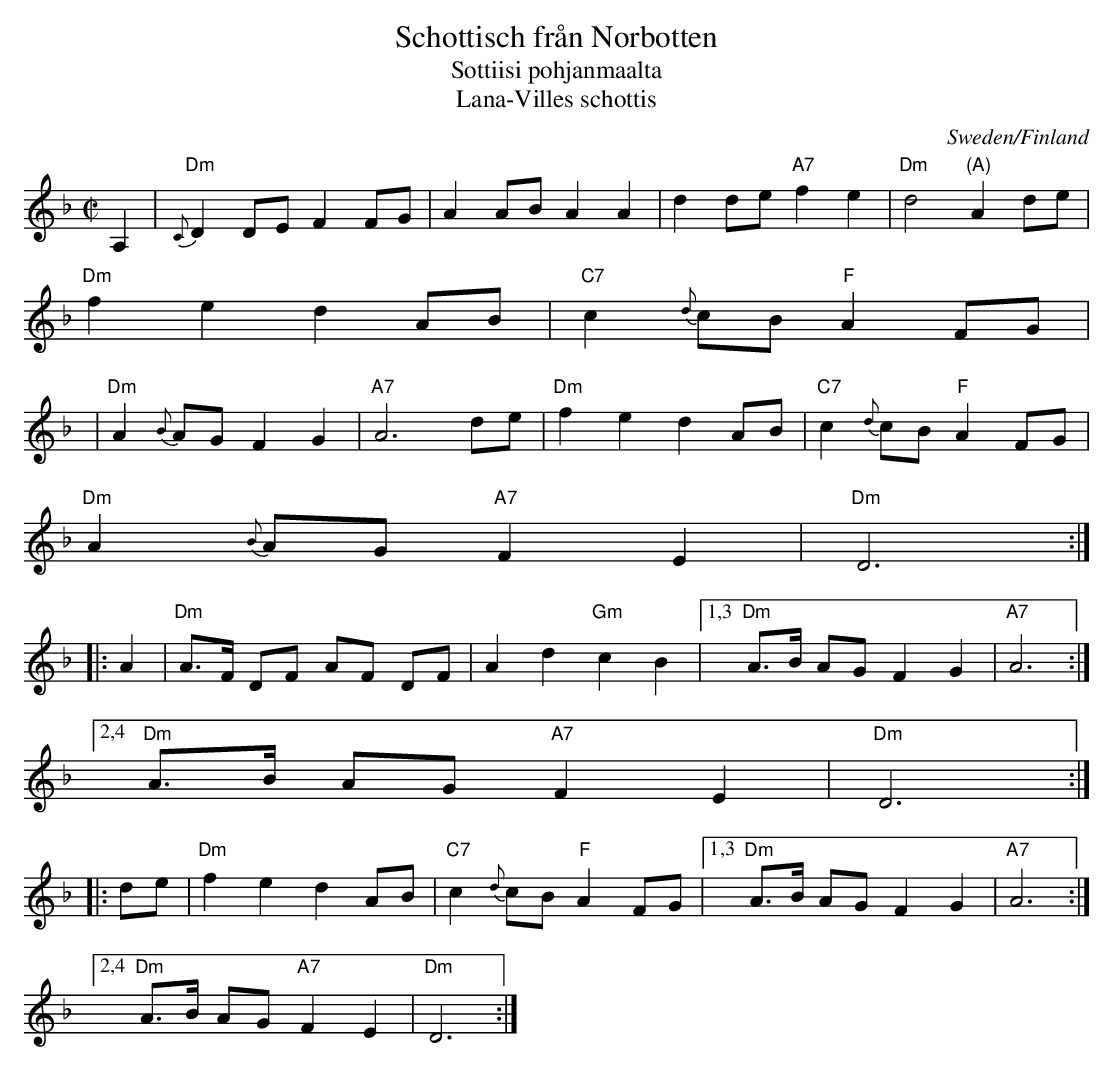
X:1
T: Schottisch fr\aan Norbotten
T: Sottiisi pohjanmaalta
T: Lana-Villes schottis
O: Sweden/Finland
M: C|
L: 1/8
K: Dm
A,2 \
| "Dm"{C}D2 DE F2 FG | A2 AB A2 A2 | d2 de "A7"f2 e2 | "Dm"d4 "(A)"A2 de |
"Dm"f2 e2 d2 AB | "C7"c2 {d}cB "F"A2 FG |
y3\
| "Dm"A2 {B}AG F2 G2 | "A7"A6 de | "Dm"f2 e2 d2 AB | "C7"c2 {d}cB "F"A2 FG |
"Dm"A2 {B}AG "A7"F2 E2 | "Dm"D6 :|
|: A2 \
| "Dm"A>F DF AF DF | A2 d2 "Gm"c2 B2 |1,3 "Dm"A>B AG F2 G2 | "A7"A6 :|2,4
"Dm"A>B AG "A7"F2 E2 | "Dm"D6 :|
|: de \
| "Dm"f2 e2 d2 AB | "C7"c2 {d}cB "F"A2 FG |1,3 "Dm"A>B AG F2 G2 | "A7"A6 :|2,4
"Dm"A>B AG "A7"F2 E2 | "Dm"D6 :|
